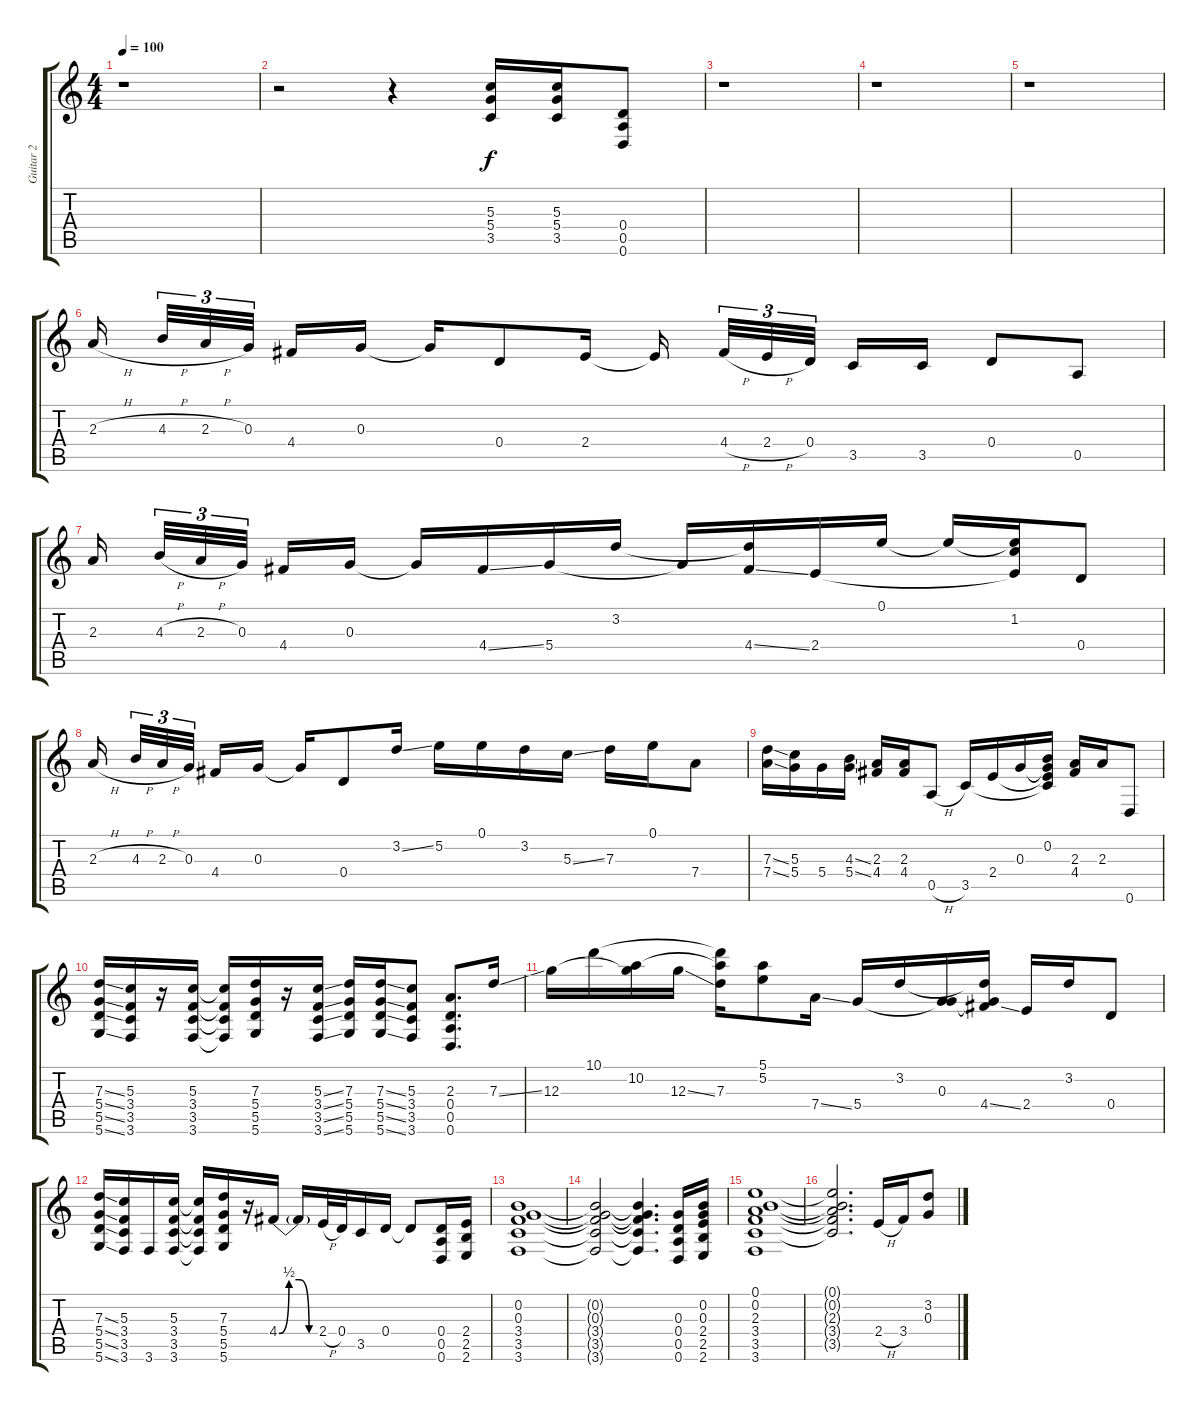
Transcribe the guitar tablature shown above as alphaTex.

\track ("Guitar 2" "Guitar 2") {instrument distortionguitar}
\staff {score tabs}
\tuning (E4 B3 G3 D3 A2 D2) {hide}
\ts (4 4)
\tempo 100
\clef g2
\ks c
r.1{dy f} |
r.2 r.4 (5.3 5.4 3.5).16 (5.3 5.4 3.5).16 (0.4 0.5 0.6).8 |
r.1 |
r.1 |
r.1 |
2.3{h}.16{beam splitsecondary} 4.3{h}.32{tu (3 2)} 2.3{h}.32{tu (3 2)} 0.3.32{tu (3 2) beam splitsecondary} 4.4.16 0.3.16 0.3{t}.16 0.4.8 2.4.16 2.4{t}.16{beam splitsecondary} 4.4{h}.32{tu (3 2)} 2.4{h}.32{tu (3 2)} 0.4.32{tu (3 2) beam splitsecondary} 3.5.16 3.5.16 0.4.8 0.5.8 |
2.3.16{beam splitsecondary} 4.3{h}.32{tu (3 2)} 2.3{h}.32{tu (3 2)} 0.3.32{tu (3 2) beam splitsecondary} 4.4.16 0.3.16 0.3{t}.16 4.4{ss}.16 5.4.16 3.2.16 5.4{t}.16 (3.2{t} 4.4{ss}).16 2.4.16 0.1.16 0.1{t}.16 (0.1{t} 1.2 2.4{t}).16 0.4.8 |
2.3{h}.16{beam splitsecondary} 4.3{h}.32{tu (3 2)} 2.3{h}.32{tu (3 2)} 0.3.32{tu (3 2) beam splitsecondary} 4.4.16 0.3.16 0.3{t}.16 0.4.8 3.2{ss}.16 5.2.16 0.1.16 3.2.16 5.3{ss}.16 7.3.16 0.1.16 7.4.8 |
(7.3{ss} 7.4{ss}).16 (5.3 5.4).16 5.4.16 (4.3{ss} 5.4{ss}).16 (2.3 4.4).16 (2.3 4.4).16 0.5{h}.8 3.5.16 2.4.16 0.3.16 (0.2 0.3{t} 2.4{t} 3.5{t}).16 (2.3 4.4).16 2.3.16 0.6.8 |
(7.3{ss} 5.4{ss} 5.5{ss} 5.6{ss}).16 (5.3 3.4 3.5 3.6).16 r.16 (5.3 3.4 3.5 3.6).16 (5.3{t} 3.4{t} 3.5{t} 3.6{t}).16 (7.3 5.4 5.5 5.6).16 r.16 (5.3{ss} 3.4{ss} 3.5{ss} 3.6{ss}).16 (7.3 5.4 5.5 5.6).16 (7.3{ss} 5.4{ss} 5.5{ss} 5.6{ss}).16 (5.3 3.4 3.5 3.6).8 (2.3 0.4 0.5 0.6).8{d} 7.3{ss}.16 |
12.3.16 10.1.16 (10.2 12.3{t}).16 12.3{ss}.16 (10.1{t} 10.2{t} 7.3).16 (5.1 5.2).8 7.4{ss}.16 5.4.16 3.2.16 (0.3 5.4{t}).16 (3.2{t} 0.3{t} 4.4{ss}).16 2.4.16 3.2.16 0.4.8 |
(7.3{ss} 5.4{ss} 5.5{ss} 5.6{ss}).16 (5.3 3.4 3.5 3.6).16 3.6.16 (5.3 3.4 3.5 3.6).16 (5.3{t} 3.4{t} 3.5{t} 3.6{t}).16 (7.3 5.4 5.5 5.6).16 r.16 4.4{be (custom 0 0 15 2 30 2 45 0 60 0)}.16 4.4{t}.16 2.4{h}.32 0.4.32 3.5.16 0.4.16 0.4{t}.8 (0.4 0.5 0.6).16 (2.4 2.5 2.6).16 |
(0.2 0.3 3.4 3.5 3.6).1 |
(0.2{t} 0.3{t} 3.4{t} 3.5{t} 3.6{t}).2 (0.2{t} 0.3{t} 3.4{t} 3.5{t} 3.6{t}).4{d} (0.3 0.4 0.5 0.6).16 (0.2 0.3 2.4 2.5 2.6).16 |
(0.1 0.2 2.3 3.4 3.5 3.6).1 |
(0.1{t} 0.2{t} 2.3{t} 3.4{t} 3.5{t}).2{d} 2.4{h}.16 3.4.16 (3.2 0.3).8
